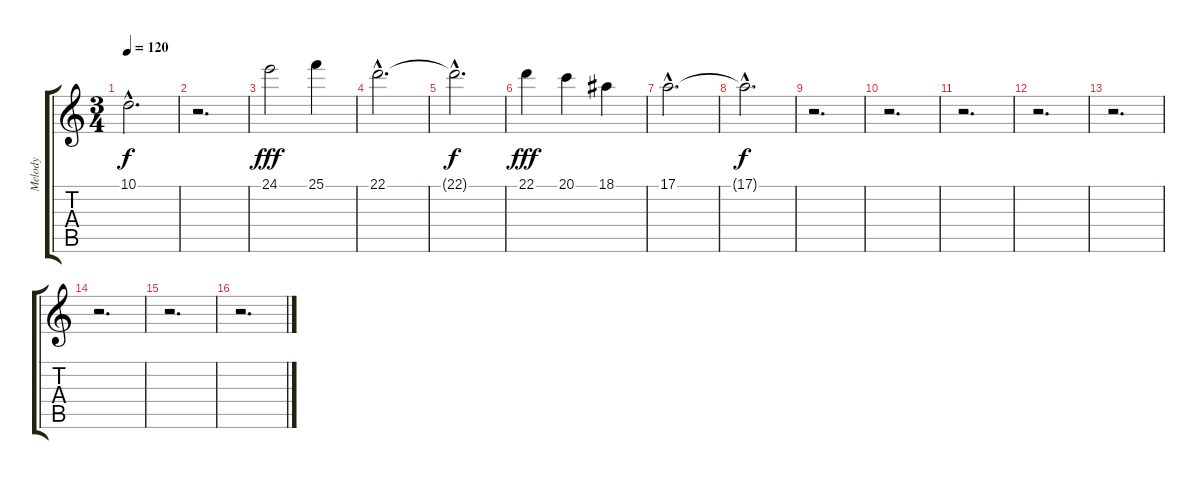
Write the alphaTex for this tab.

\track ("Melody" "Melody") {instrument ocarina}
\staff {score tabs}
\tuning (E4 B3 G3 D3 A2 E2) {hide}
\ts (3 4)
\tempo 120
\clef g2
\ks c
10.1{hac t}.2{d dy f} |
r.2{d} |
24.1.2{dy fff} 25.1.4 |
22.1{hac}.2{d} |
22.1{hac t}.2{d dy f} |
22.1.4{dy fff} 20.1.4 18.1.4 |
17.1{hac}.2{d} |
17.1{hac t}.2{d dy f} |
r.2{d} |
r.2{d} |
r.2{d} |
r.2{d} |
r.2{d} |
r.2{d} |
r.2{d} |
r.2{d}
